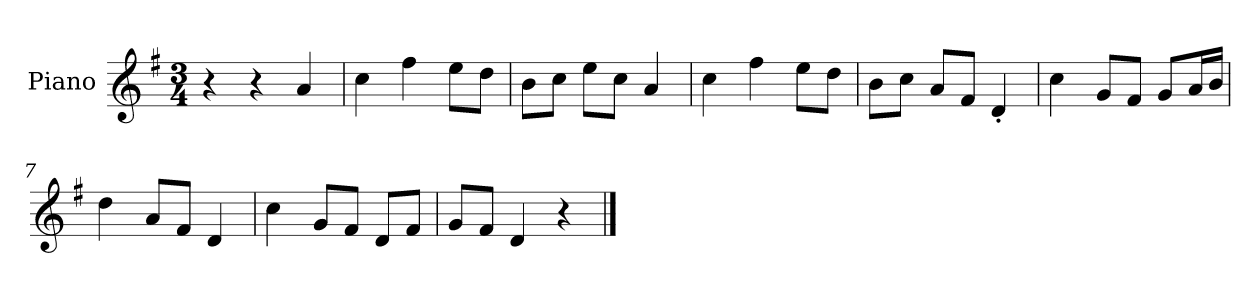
**kern
*part1
*staff1
*I"Piano
*I'P-no
*clefG2
*k[f#]
*M3/4
*MM180
=1
4r
4r
4a/
=2
4cc\
4ff#\
8ee\L
8dd\J
=3
8b\L
8cc\J
8ee\L
8cc\J
4a/
=4
4cc\
4ff#\
8ee\L
8dd\J
=5
8b\L
8cc\J
8a/L
8f#/J
4d'/
=6
4cc\
8g/L
8f#/J
8g/L
16a/L
16b/JJ
=7
4dd\
8a/L
8f#/J
4d/
=8
4cc\
8g/L
8f#/J
8d/L
8f#/J
!!LO:LB:g=z
=9
8g/L
8f#/J
4d/
4r
==
*-
